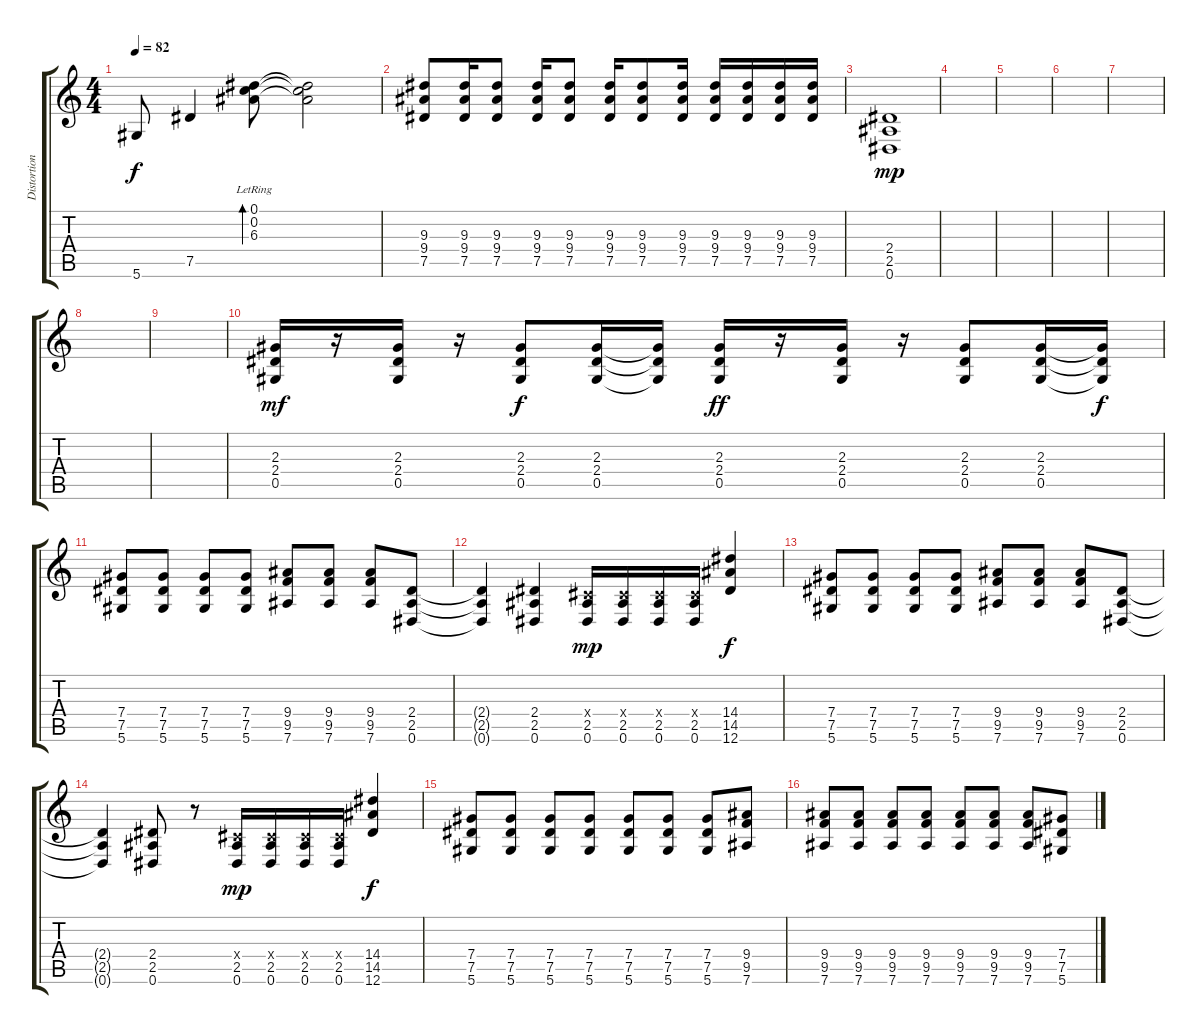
\track ("Distortion Guitar" "Distortion") {instrument distortionguitar}
\staff {score tabs}
\tuning (Eb4 Bb3 Gb3 Db3 Ab2 Eb2) {hide}
\ts (4 4)
\tempo 82
\clef g2
\ks c
5.6.8{dy f} 7.5.4 (0.1{lr} 0.2{lr} 6.3{lr}).8{bd 120} (0.1{t} 0.2{t} 6.3{t}).2 |
(9.3 9.4 7.5).8 (9.3 9.4 7.5).16 (9.3 9.4 7.5).8 (9.3 9.4 7.5).16 (9.3 9.4 7.5).8 (9.3 9.4 7.5).16 (9.3 9.4 7.5).8 (9.3 9.4 7.5).16 (9.3 9.4 7.5).16 (9.3 9.4 7.5).16 (9.3 9.4 7.5).16 (9.3 9.4 7.5).16 |
(2.4 2.5 0.6).1{dy mp} |
|
|
|
|
|
|
(2.3 2.4 0.5).16{dy mf} r.16 (2.3 2.4 0.5).16 r.16 (2.3 2.4 0.5).8{dy f} (2.3 2.4 0.5).16 (2.3{t} 2.4{t} 0.5{t}).16 (2.3 2.4 0.5).16{dy ff} r.16 (2.3 2.4 0.5).16 r.16 (2.3 2.4 0.5).8 (2.3 2.4 0.5).16 (2.3{t} 2.4{t} 0.5{t}).16{dy f} |
(7.4 7.5 5.6).8{volume 14} (7.4 7.5 5.6).8 (7.4 7.5 5.6).8 (7.4 7.5 5.6).8 (9.4 9.5 7.6).8 (9.4 9.5 7.6).8 (9.4 9.5 7.6).8 (2.4 2.5 0.6).8 |
(2.4{t} 2.5{t} 0.6{t}).4 (2.4 2.5 0.6).4 (0.4{x} 2.5 0.6).16{dy mp} (0.4{x} 2.5 0.6).16 (0.4{x} 2.5 0.6).16 (0.4{x} 2.5 0.6).16 (14.4 14.5 12.6).4{dy f} |
(7.4 7.5 5.6).8 (7.4 7.5 5.6).8 (7.4 7.5 5.6).8 (7.4 7.5 5.6).8 (9.4 9.5 7.6).8 (9.4 9.5 7.6).8 (9.4 9.5 7.6).8 (2.4 2.5 0.6).8 |
(2.4{t} 2.5{t} 0.6{t}).4 (2.4 2.5 0.6).8 r.8 (0.4{x} 2.5 0.6).16{dy mp} (0.4{x} 2.5 0.6).16 (0.4{x} 2.5 0.6).16 (0.4{x} 2.5 0.6).16 (14.4 14.5 12.6).4{dy f} |
(7.4 7.5 5.6).8 (7.4 7.5 5.6).8 (7.4 7.5 5.6).8 (7.4 7.5 5.6).8 (7.4 7.5 5.6).8 (7.4 7.5 5.6).8 (7.4 7.5 5.6).8 (9.4 9.5 7.6).8 |
(9.4 9.5 7.6).8 (9.4 9.5 7.6).8 (9.4 9.5 7.6).8 (9.4 9.5 7.6).8 (9.4 9.5 7.6).8 (9.4 9.5 7.6).8 (9.4 9.5 7.6).8 (7.4 7.5 5.6).8
